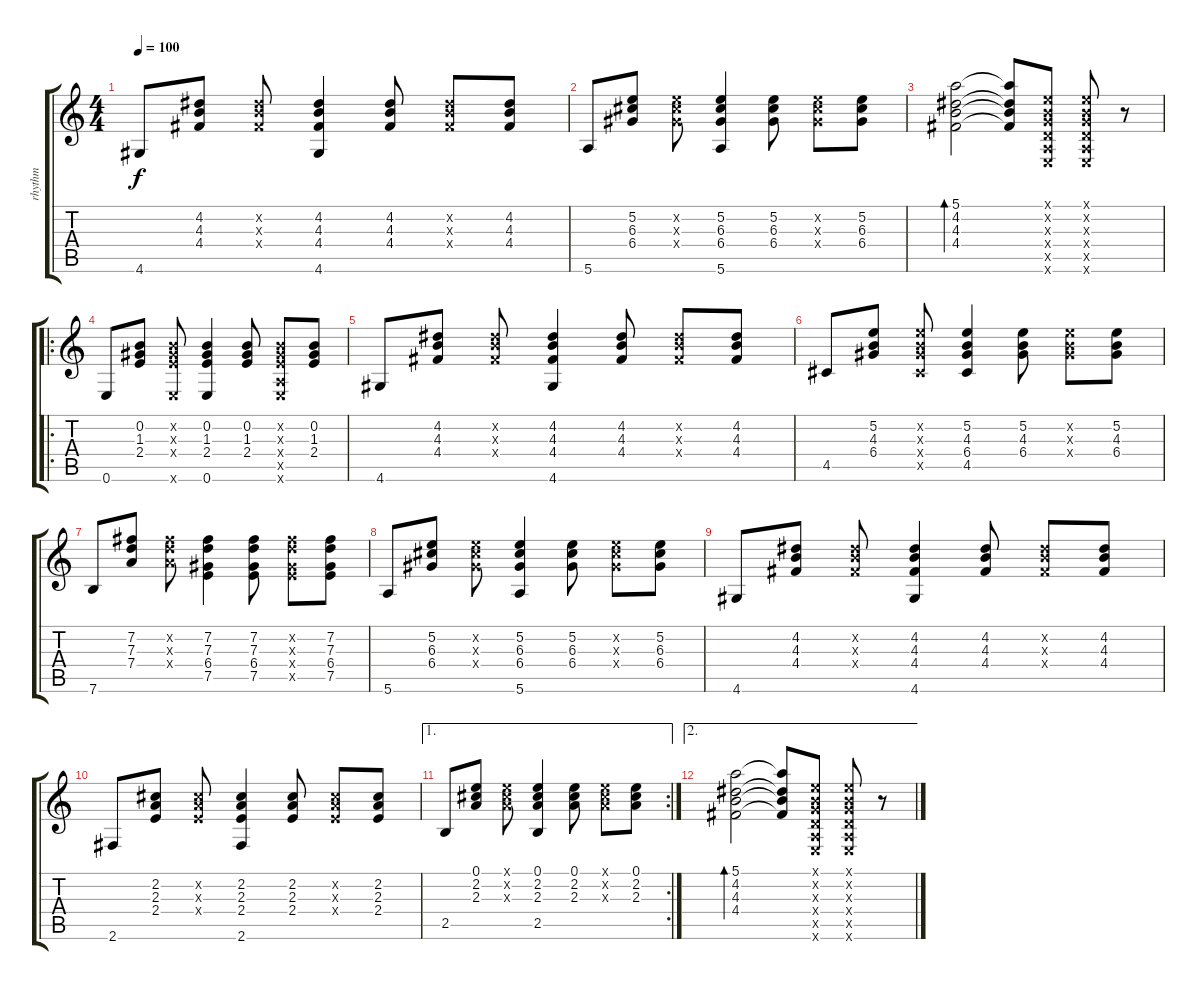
\track ("rhythm" "rhythm") {instrument acousticguitarsteel}
\staff {score tabs}
\tuning (E4 B3 G3 D3 A2 E2) {hide}
\ts (4 4)
\tempo 100
\clef g2
\ks c
4.6.8{dy f} (4.2 4.3 4.4).8 (4.2{x} 4.3{x} 4.4{x}).8 (4.2 4.3 4.4 4.6).4 (4.2 4.3 4.4).8 (4.2{x} 4.3{x} 4.4{x}).8 (4.2 4.3 4.4).8 |
5.6.8 (5.2 6.3 6.4).8 (5.2{x} 6.3{x} 6.4{x}).8 (5.2 6.3 6.4 5.6).4 (5.2 6.3 6.4).8 (5.2{x} 6.3{x} 6.4{x}).8 (5.2 6.3 6.4).8 |
(5.1 4.2 4.3 4.4).2{bd 240} (5.1{t} 4.2{t} 4.3{t} 4.4{t}).8 (0.1{x} 0.2{x} 0.3{x} 0.4{x} 0.5{x} 0.6{x}).8 (0.1{x} 0.2{x} 0.3{x} 0.4{x} 0.5{x} 0.6{x}).8 r.8 |
\ro
0.6.8 (0.2 1.3 2.4).8 (0.2{x} 1.3{x} 2.4{x} 0.6{x}).8 (0.2 1.3 2.4 0.6).4 (0.2 1.3 2.4).8 (0.2{x} 1.3{x} 2.4{x} 0.5{x} 0.6{x}).8 (0.2 1.3 2.4).8 |
4.6.8 (4.2 4.3 4.4).8 (4.2{x} 4.3{x} 4.4{x}).8 (4.2 4.3 4.4 4.6).4 (4.2 4.3 4.4).8 (4.2{x} 4.3{x} 4.4{x}).8 (4.2 4.3 4.4).8 |
4.5.8 (5.2 4.3 6.4).8 (5.2{x} 4.3{x} 6.4{x} 4.5{x}).8 (5.2 4.3 6.4 4.5).4 (5.2 4.3 6.4).8 (5.2{x} 4.3{x} 6.4{x}).8 (5.2 4.3 6.4).8 |
7.6.8 (7.2 7.3 7.4).8 (7.2{x} 7.3{x} 7.4{x}).8 (7.2 7.3 6.4 7.5).4 (7.2 7.3 6.4 7.5).8 (7.2{x} 7.3{x} 6.4{x} 7.5{x}).8 (7.2 7.3 6.4 7.5).8 |
5.6.8 (5.2 6.3 6.4).8 (5.2{x} 6.3{x} 6.4{x}).8 (5.2 6.3 6.4 5.6).4 (5.2 6.3 6.4).8 (5.2{x} 6.3{x} 6.4{x}).8 (5.2 6.3 6.4).8 |
4.6.8 (4.2 4.3 4.4).8 (4.2{x} 4.3{x} 4.4{x}).8 (4.2 4.3 4.4 4.6).4 (4.2 4.3 4.4).8 (4.2{x} 4.3{x} 4.4{x}).8 (4.2 4.3 4.4).8 |
2.6.8 (2.2 2.3 2.4).8 (2.2{x} 2.3{x} 2.4{x}).8 (2.2 2.3 2.4 2.6).4 (2.2 2.3 2.4).8 (2.2{x} 2.3{x} 2.4{x}).8 (2.2 2.3 2.4).8 |
\ae 1
\rc 2
2.5.8 (0.1 2.2 2.3).8 (0.1{x} 2.2{x} 2.3{x}).8 (0.1 2.2 2.3 2.5).4 (0.1 2.2 2.3).8 (0.1{x} 2.2{x} 2.3{x}).8 (0.1 2.2 2.3).8 |
\ae 2
(5.1 4.2 4.3 4.4).2{bd 240} (5.1{t} 4.2{t} 4.3{t} 4.4{t}).8 (0.1{x} 0.2{x} 0.3{x} 0.4{x} 0.5{x} 0.6{x}).8 (0.1{x} 0.2{x} 0.3{x} 0.4{x} 0.5{x} 0.6{x}).8 r.8
